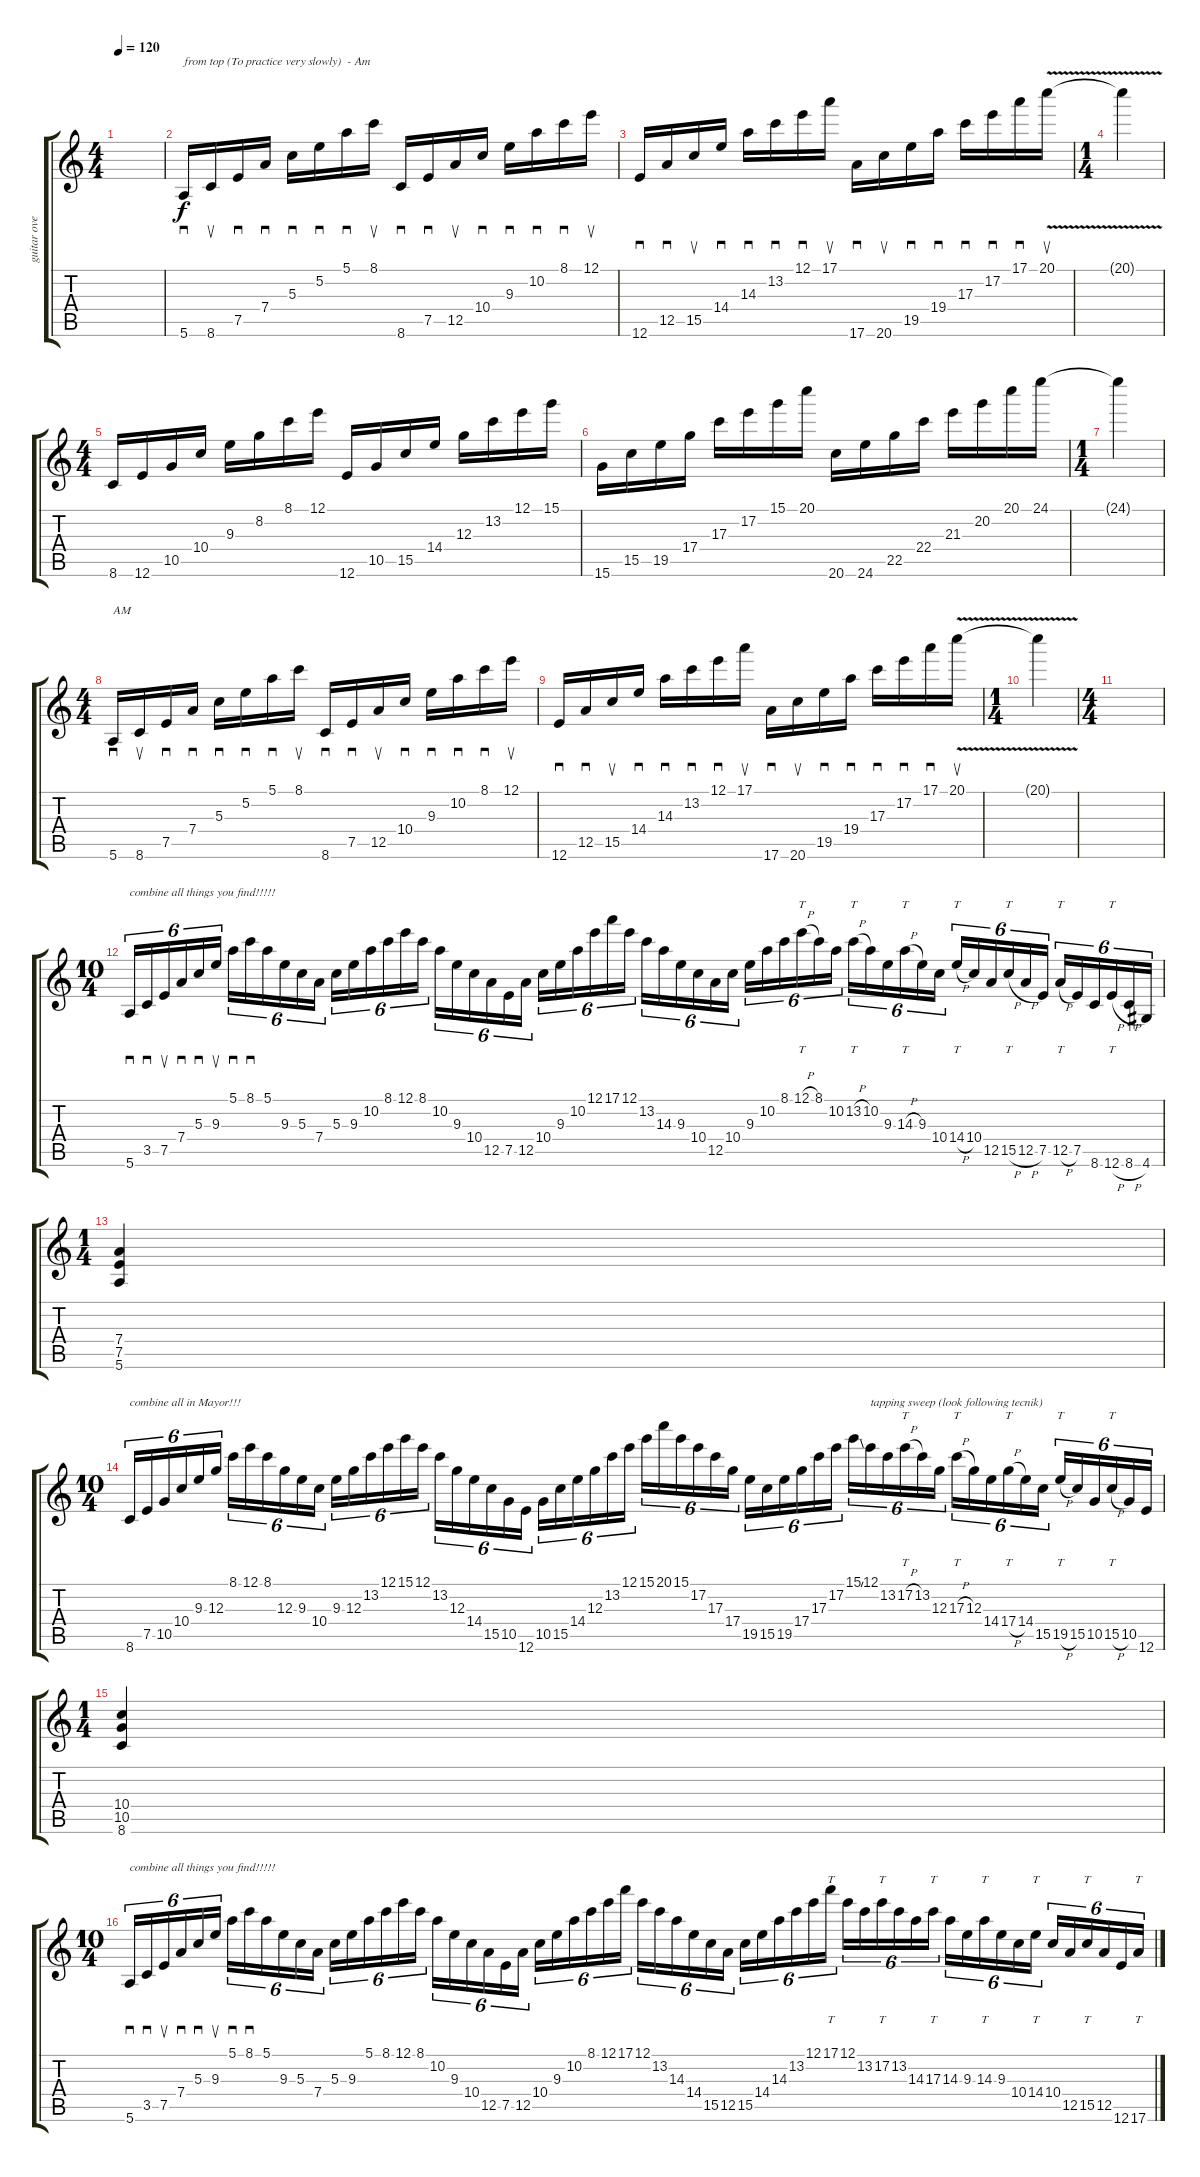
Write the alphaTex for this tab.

\track ("guitar overdrive" "guitar ove") {instrument overdrivenguitar}
\staff {score tabs}
\tuning (E4 B3 G3 D3 A2 E2) {hide}
\ts (4 4)
\tempo 120
\clef g2
\ks c
|
5.6.16{sd txt "from top (To practice very slowly)  - Am"} 8.6.16{su} 7.5.16{sd} 7.4.16{sd} 5.3.16{sd} 5.2.16{sd} 5.1.16{sd} 8.1.16{su} 8.6.16{sd} 7.5.16{sd} 12.5.16{su} 10.4.16{sd} 9.3.16{sd} 10.2.16{sd} 8.1.16{sd} 12.1.16{su} |
12.6.16{sd} 12.5.16{sd} 15.5.16{su} 14.4.16{sd} 14.3.16{sd} 13.2.16{sd} 12.1.16{sd} 17.1.16{su} 17.6.16{sd} 20.6.16{su} 19.5.16{sd} 19.4.16{sd} 17.3.16{sd} 17.2.16{sd} 17.1.16{sd} 20.1{v}.16{su} |
\ts (1 4)
20.1{t}.4 |
\ts (4 4)
8.6.16 12.6.16 10.5.16 10.4.16 9.3.16 8.2.16 8.1.16 12.1.16 12.6.16 10.5.16 15.5.16 14.4.16 12.3.16 13.2.16 12.1.16 15.1.16 |
15.6.16 15.5.16 19.5.16 17.4.16 17.3.16 17.2.16 15.1.16 20.1.16 20.6.16 24.6.16 22.5.16 22.4.16 21.3.16 20.2.16 20.1.16 24.1.16 |
\ts (1 4)
24.1{t}.4 |
\ts (4 4)
5.6.16{sd txt "AM" balance 4} 8.6.16{su} 7.5.16{sd} 7.4.16{sd} 5.3.16{sd} 5.2.16{sd} 5.1.16{sd} 8.1.16{su} 8.6.16{sd} 7.5.16{sd} 12.5.16{su} 10.4.16{sd} 9.3.16{sd} 10.2.16{sd} 8.1.16{sd} 12.1.16{su} |
12.6.16{sd} 12.5.16{sd} 15.5.16{su} 14.4.16{sd} 14.3.16{sd} 13.2.16{sd} 12.1.16{sd} 17.1.16{su} 17.6.16{sd} 20.6.16{su} 19.5.16{sd} 19.4.16{sd} 17.3.16{sd} 17.2.16{sd} 17.1.16{sd} 20.1{v}.16{su} |
\ts (1 4)
20.1{t}.4 |
\ts (4 4)
|
\ts (10 4)
5.6.16{sd tu (6 4) txt "combine all things you find!!!!!" balance 8} 3.5.16{sd tu (6 4)} 7.5.16{su tu (6 4)} 7.4.16{sd tu (6 4)} 5.3.16{sd tu (6 4)} 9.3.16{su tu (6 4)} 5.1.16{sd tu (6 4)} 8.1.16{sd tu (6 4)} 5.1.16{tu (6 4)} 9.3.16{tu (6 4)} 5.3.16{tu (6 4)} 7.4.16{tu (6 4)} 5.3.16{tu (6 4)} 9.3.16{tu (6 4)} 10.2.16{tu (6 4)} 8.1.16{tu (6 4)} 12.1.16{tu (6 4)} 8.1.16{tu (6 4)} 10.2.16{tu (6 4)} 9.3.16{tu (6 4)} 10.4.16{tu (6 4)} 12.5.16{tu (6 4)} 7.5.16{tu (6 4)} 12.5.16{tu (6 4)} 10.4.16{tu (6 4)} 9.3.16{tu (6 4)} 10.2.16{tu (6 4)} 12.1.16{tu (6 4)} 17.1.16{tu (6 4)} 12.1.16{tu (6 4)} 13.2.16{tu (6 4)} 14.3.16{tu (6 4)} 9.3.16{tu (6 4)} 10.4.16{tu (6 4)} 12.5.16{tu (6 4)} 10.4.16{tu (6 4)} 9.3.16{tu (6 4)} 10.2.16{tu (6 4)} 8.1.16{tu (6 4)} 12.1{h}.16{tt tu (6 4)} 8.1.16{tu (6 4)} 10.2.16{tu (6 4)} 13.2{h}.16{tt tu (6 4)} 10.2.16{tu (6 4)} 9.3.16{tu (6 4)} 14.3{h}.16{tt tu (6 4)} 9.3.16{tu (6 4)} 10.4.16{tu (6 4)} 14.4{h}.16{tt tu (6 4)} 10.4.16{tu (6 4)} 12.5.16{tu (6 4)} 15.5{h}.16{tt tu (6 4)} 12.5{h}.16{tu (6 4)} 7.5.16{tu (6 4)} 12.5{h}.16{tt tu (6 4)} 7.5.16{tu (6 4)} 8.6.16{tu (6 4)} 12.6{h}.16{tt tu (6 4)} 8.6{h}.16{tu (6 4)} 4.6.16{tu (6 4)} |
\ts (1 4)
(7.4 7.5 5.6).4 |
\ts (10 4)
8.6.16{tu (6 4) txt "combine all in Mayor!!!" balance 8} 7.5.16{tu (6 4)} 10.5.16{tu (6 4)} 10.4.16{tu (6 4)} 9.3.16{tu (6 4)} 12.3.16{tu (6 4)} 8.1.16{tu (6 4)} 12.1.16{tu (6 4)} 8.1.16{tu (6 4)} 12.3.16{tu (6 4)} 9.3.16{tu (6 4)} 10.4.16{tu (6 4)} 9.3.16{tu (6 4)} 12.3.16{tu (6 4)} 13.2.16{tu (6 4)} 12.1.16{tu (6 4)} 15.1.16{tu (6 4)} 12.1.16{tu (6 4)} 13.2.16{tu (6 4)} 12.3.16{tu (6 4)} 14.4.16{tu (6 4)} 15.5.16{tu (6 4)} 10.5.16{tu (6 4)} 12.6.16{tu (6 4)} 10.5.16{tu (6 4)} 15.5.16{tu (6 4)} 14.4.16{tu (6 4)} 12.3.16{tu (6 4)} 13.2.16{tu (6 4)} 12.1.16{tu (6 4)} 15.1.16{tu (6 4)} 20.1.16{tu (6 4)} 15.1.16{tu (6 4)} 17.2.16{tu (6 4)} 17.3.16{tu (6 4)} 17.4.16{tu (6 4)} 19.5.16{tu (6 4)} 15.5.16{tu (6 4)} 19.5.16{tu (6 4)} 17.4.16{tu (6 4)} 17.3.16{tu (6 4)} 17.2.16{tu (6 4)} 15.1{ss}.16{tu (6 4)} 12.1.16{tu (6 4) txt "tapping sweep (look following tecnik)"} 13.2.16{tu (6 4)} 17.2{h}.16{tt tu (6 4)} 13.2.16{tu (6 4)} 12.3.16{tu (6 4)} 17.3{h}.16{tt tu (6 4)} 12.3.16{tu (6 4)} 14.4.16{tu (6 4)} 17.4{h}.16{tt tu (6 4)} 14.4.16{tu (6 4)} 15.5.16{tu (6 4)} 19.5{h}.16{tt tu (6 4)} 15.5.16{tu (6 4)} 10.5.16{tu (6 4)} 15.5{h}.16{tt tu (6 4)} 10.5.16{tu (6 4)} 12.6.16{tu (6 4)} |
\ts (1 4)
(10.4 10.5 8.6).4 |
\ts (10 4)
5.6.16{sd tu (6 4) txt "combine all things you find!!!!!" balance 4} 3.5.16{sd tu (6 4)} 7.5.16{su tu (6 4)} 7.4.16{sd tu (6 4)} 5.3.16{sd tu (6 4)} 9.3.16{su tu (6 4)} 5.1.16{sd tu (6 4)} 8.1.16{sd tu (6 4)} 5.1.16{tu (6 4)} 9.3.16{tu (6 4)} 5.3.16{tu (6 4)} 7.4.16{tu (6 4)} 5.3.16{tu (6 4)} 9.3.16{tu (6 4)} 5.1.16{tu (6 4)} 8.1.16{tu (6 4)} 12.1.16{tu (6 4)} 8.1.16{tu (6 4)} 10.2.16{tu (6 4)} 9.3.16{tu (6 4)} 10.4.16{tu (6 4)} 12.5.16{tu (6 4)} 7.5.16{tu (6 4)} 12.5.16{tu (6 4)} 10.4.16{tu (6 4)} 9.3.16{tu (6 4)} 10.2.16{tu (6 4)} 8.1.16{tu (6 4)} 12.1.16{tu (6 4)} 17.1.16{tu (6 4)} 12.1.16{tu (6 4)} 13.2.16{tu (6 4)} 14.3.16{tu (6 4)} 14.4.16{tu (6 4)} 15.5.16{tu (6 4)} 12.5.16{tu (6 4)} 15.5.16{tu (6 4)} 14.4.16{tu (6 4)} 14.3.16{tu (6 4)} 13.2.16{tu (6 4)} 12.1.16{tu (6 4)} 17.1.16{tt tu (6 4)} 12.1.16{tu (6 4)} 13.2.16{tu (6 4)} 17.2.16{tt tu (6 4)} 13.2.16{tu (6 4)} 14.3.16{tu (6 4)} 17.3.16{tt tu (6 4)} 14.3.16{tu (6 4)} 9.3.16{tu (6 4)} 14.3.16{tt tu (6 4)} 9.3.16{tu (6 4)} 10.4.16{tu (6 4)} 14.4.16{tt tu (6 4)} 10.4.16{tu (6 4)} 12.5.16{tu (6 4)} 15.5.16{tt tu (6 4)} 12.5.16{tu (6 4)} 12.6.16{tu (6 4)} 17.6.16{tt tu (6 4)}
